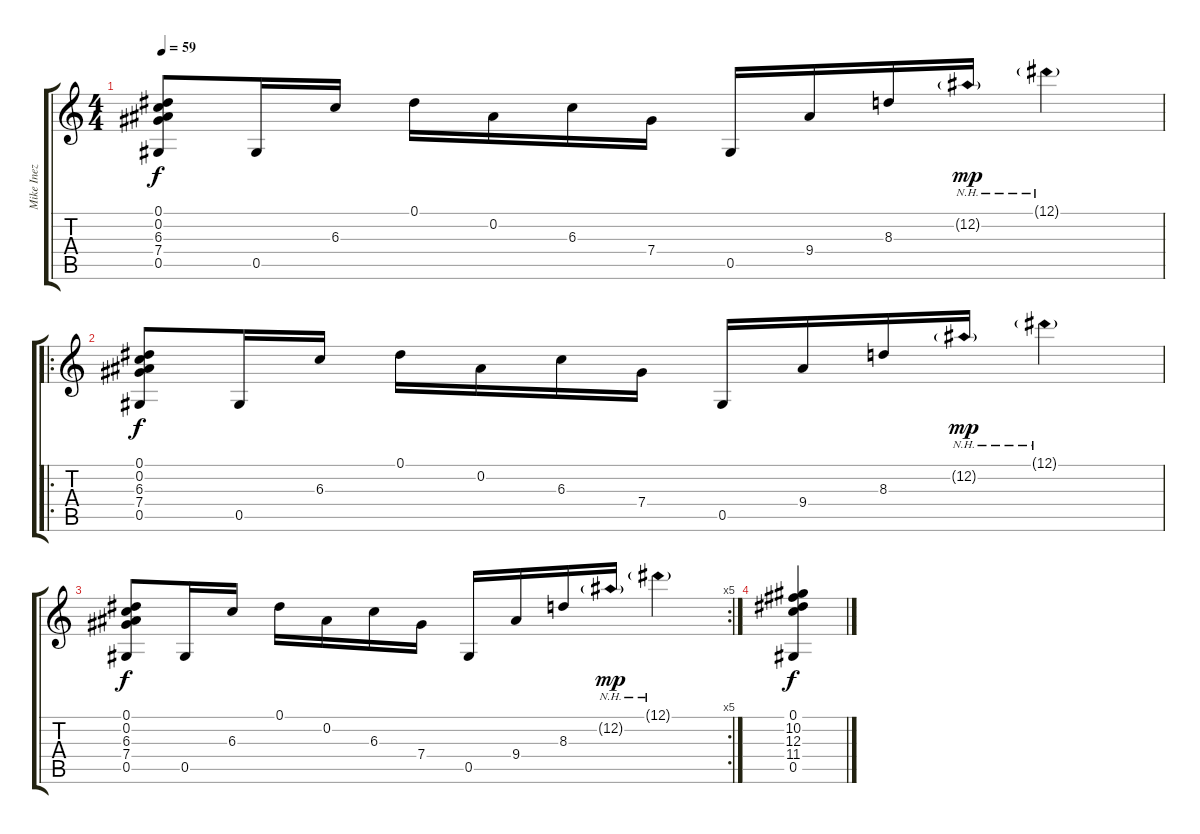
\track ("Mike Inez" "Mike Inez") {instrument acousticguitarsteel}
\staff {score tabs}
\tuning (Eb4 Bb3 Gb3 Db3 Ab2 Eb2) {hide}
\ts (4 4)
\tempo 59
\clef g2
\ks c
(0.1 0.2 6.3 7.4 0.5).8{dy f} 0.5.16 6.3.16 0.1.16 0.2.16 6.3.16 7.4.16 0.5.16 9.4.16 8.3.16 12.2{nh g}.16{dy mp} 12.1{nh g}.4 |
\ro
(0.1 0.2 6.3 7.4 0.5).8{dy f} 0.5.16 6.3.16 0.1.16 0.2.16 6.3.16 7.4.16 0.5.16 9.4.16 8.3.16 12.2{nh g}.16{dy mp} 12.1{nh g}.4 |
\rc 5
(0.1 0.2 6.3 7.4 0.5).8{dy f} 0.5.16 6.3.16 0.1.16 0.2.16 6.3.16 7.4.16 0.5.16 9.4.16 8.3.16 12.2{nh g}.16{dy mp} 12.1{nh g}.4 |
(0.1 10.2 12.3 11.4 0.5).4{dy f}
